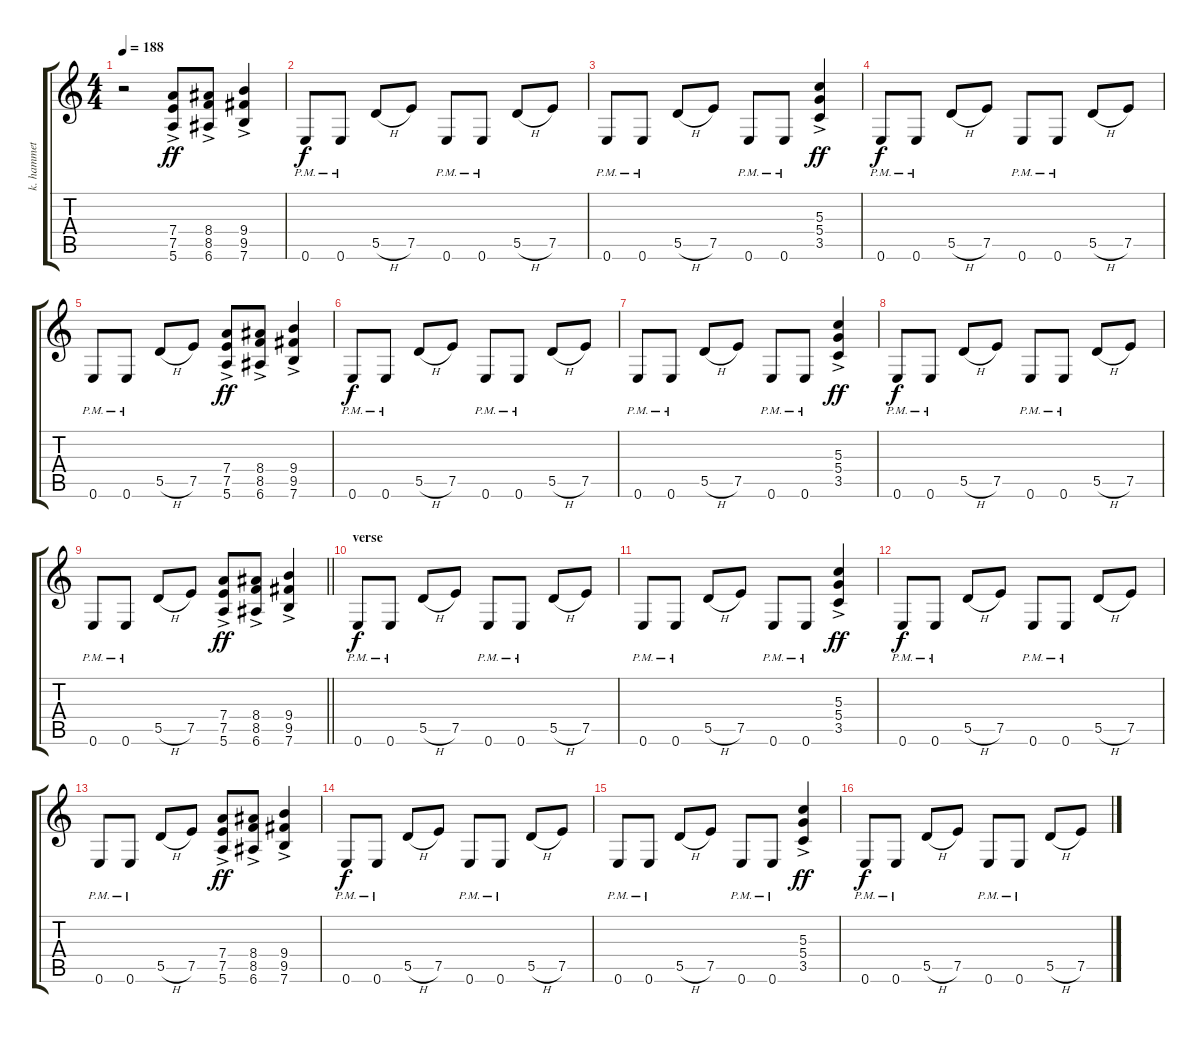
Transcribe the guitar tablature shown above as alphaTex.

\track ("k. hammet - rhythm guitar" "k. hammet ") {instrument distortionguitar}
\staff {score tabs}
\tuning (E4 B3 G3 D3 A2 E2) {hide}
\ts (4 4)
\tempo 188
\clef g2
\ks c
r.2{dy ff} (7.4{ac} 7.5{ac} 5.6{ac}).8 (8.4{ac} 8.5{ac} 6.6{ac}).8 (9.4{ac} 9.5{ac} 7.6{ac}).4 |
0.6{pm}.8{dy f} 0.6{pm}.8 5.5{h}.8 7.5.8 0.6{pm}.8 0.6{pm}.8 5.5{h}.8 7.5.8 |
0.6{pm}.8 0.6{pm}.8 5.5{h}.8 7.5.8 0.6{pm}.8 0.6{pm}.8 (5.3{ac} 5.4{ac} 3.5{ac}).4{dy ff} |
0.6{pm}.8{dy f} 0.6{pm}.8 5.5{h}.8 7.5.8 0.6{pm}.8 0.6{pm}.8 5.5{h}.8 7.5.8 |
0.6{pm}.8 0.6{pm}.8 5.5{h}.8 7.5.8 (7.4{ac} 7.5{ac} 5.6{ac}).8{dy ff} (8.4{ac} 8.5{ac} 6.6{ac}).8 (9.4{ac} 9.5{ac} 7.6{ac}).4 |
0.6{pm}.8{dy f} 0.6{pm}.8 5.5{h}.8 7.5.8 0.6{pm}.8 0.6{pm}.8 5.5{h}.8 7.5.8 |
0.6{pm}.8 0.6{pm}.8 5.5{h}.8 7.5.8 0.6{pm}.8 0.6{pm}.8 (5.3{ac} 5.4{ac} 3.5{ac}).4{dy ff} |
0.6{pm}.8{dy f} 0.6{pm}.8 5.5{h}.8 7.5.8 0.6{pm}.8 0.6{pm}.8 5.5{h}.8 7.5.8 |
\barLineRight lightlight
0.6{pm}.8 0.6{pm}.8 5.5{h}.8 7.5.8 (7.4{ac} 7.5{ac} 5.6{ac}).8{dy ff} (8.4{ac} 8.5{ac} 6.6{ac}).8 (9.4{ac} 9.5{ac} 7.6{ac}).4 |
\section ("" "verse")
0.6{pm}.8{dy f} 0.6{pm}.8 5.5{h}.8 7.5.8 0.6{pm}.8 0.6{pm}.8 5.5{h}.8 7.5.8 |
0.6{pm}.8 0.6{pm}.8 5.5{h}.8 7.5.8 0.6{pm}.8 0.6{pm}.8 (5.3{ac} 5.4{ac} 3.5{ac}).4{dy ff} |
0.6{pm}.8{dy f} 0.6{pm}.8 5.5{h}.8 7.5.8 0.6{pm}.8 0.6{pm}.8 5.5{h}.8 7.5.8 |
0.6{pm}.8 0.6{pm}.8 5.5{h}.8 7.5.8 (7.4{ac} 7.5{ac} 5.6{ac}).8{dy ff} (8.4{ac} 8.5{ac} 6.6{ac}).8 (9.4{ac} 9.5{ac} 7.6{ac}).4 |
0.6{pm}.8{dy f} 0.6{pm}.8 5.5{h}.8 7.5.8 0.6{pm}.8 0.6{pm}.8 5.5{h}.8 7.5.8 |
0.6{pm}.8 0.6{pm}.8 5.5{h}.8 7.5.8 0.6{pm}.8 0.6{pm}.8 (5.3{ac} 5.4{ac} 3.5{ac}).4{dy ff} |
0.6{pm}.8{dy f} 0.6{pm}.8 5.5{h}.8 7.5.8 0.6{pm}.8 0.6{pm}.8 5.5{h}.8 7.5.8
